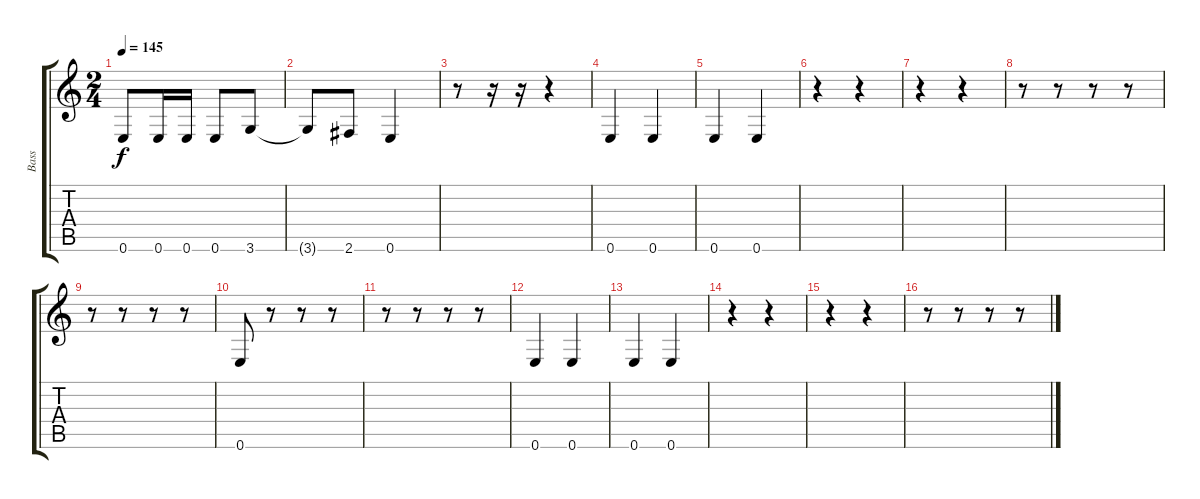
\track ("Bass" "Bass") {instrument fretlessbass}
\staff {score tabs}
\tuning (E4 B3 G3 D3 A2 E2) {hide}
\ts (2 4)
\tempo 145
\clef g2
\ks c
0.6.8{dy f} 0.6.16 0.6.16 0.6.8 3.6.8 |
3.6{t}.8 2.6.8 0.6.4 |
r.8 r.16 r.16 r.4 |
0.6.4 0.6.4 |
0.6.4 0.6.4 |
r.4 r.4 |
r.4 r.4 |
r.8 r.8 r.8 r.8 |
r.8 r.8 r.8 r.8 |
0.6.8 r.8 r.8 r.8 |
r.8 r.8 r.8 r.8 |
0.6.4 0.6.4 |
0.6.4 0.6.4 |
r.4 r.4 |
r.4 r.4 |
r.8 r.8 r.8 r.8
